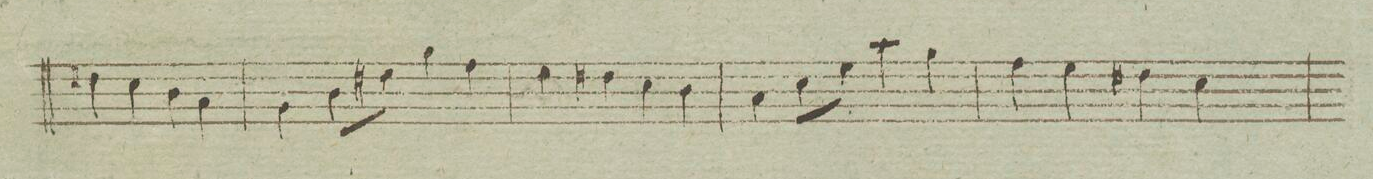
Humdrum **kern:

**kern	**dynam
*I"Basso	*
*clefF4	*
*k[]	*
*met(c|)	*
*M2/2	*
4F#X\	.
4E\	.
4D\	.
4C\	.
=58	=58
4BB\	.
8D\L	.
8F#X\J	.
4B\	.
4A\	.
=59	=59
4G\	.
4F#X\	.
4E\	.
4D\	.
=60	=60
4C\	.
8E\L	.
8G\J	.
4c\	.
4B\	.
=61	=61
4A\	.
4G\	.
4F#X\	.
4E\	.
=62	=62
*-	*-
